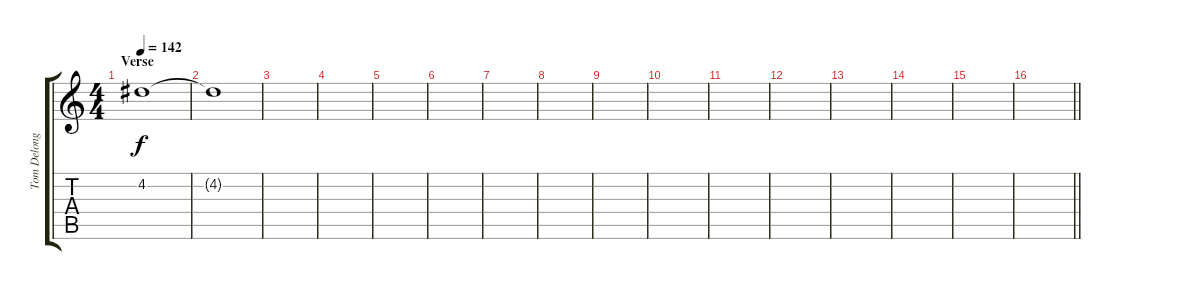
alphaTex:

\track ("Tom Delonge - Guitar" "Tom Delong") {instrument distortionguitar}
\staff {score tabs}
\tuning (E4 B3 G3 D3 A2 E2) {hide}
\ts (4 4)
\section ("" "Verse")
\tempo 142
\clef g2
\ks c
4.2.1{dy f volume 4} |
4.2{t}.1 |
|
|
|
|
|
|
|
|
|
|
|
|
|
\barLineRight lightlight
